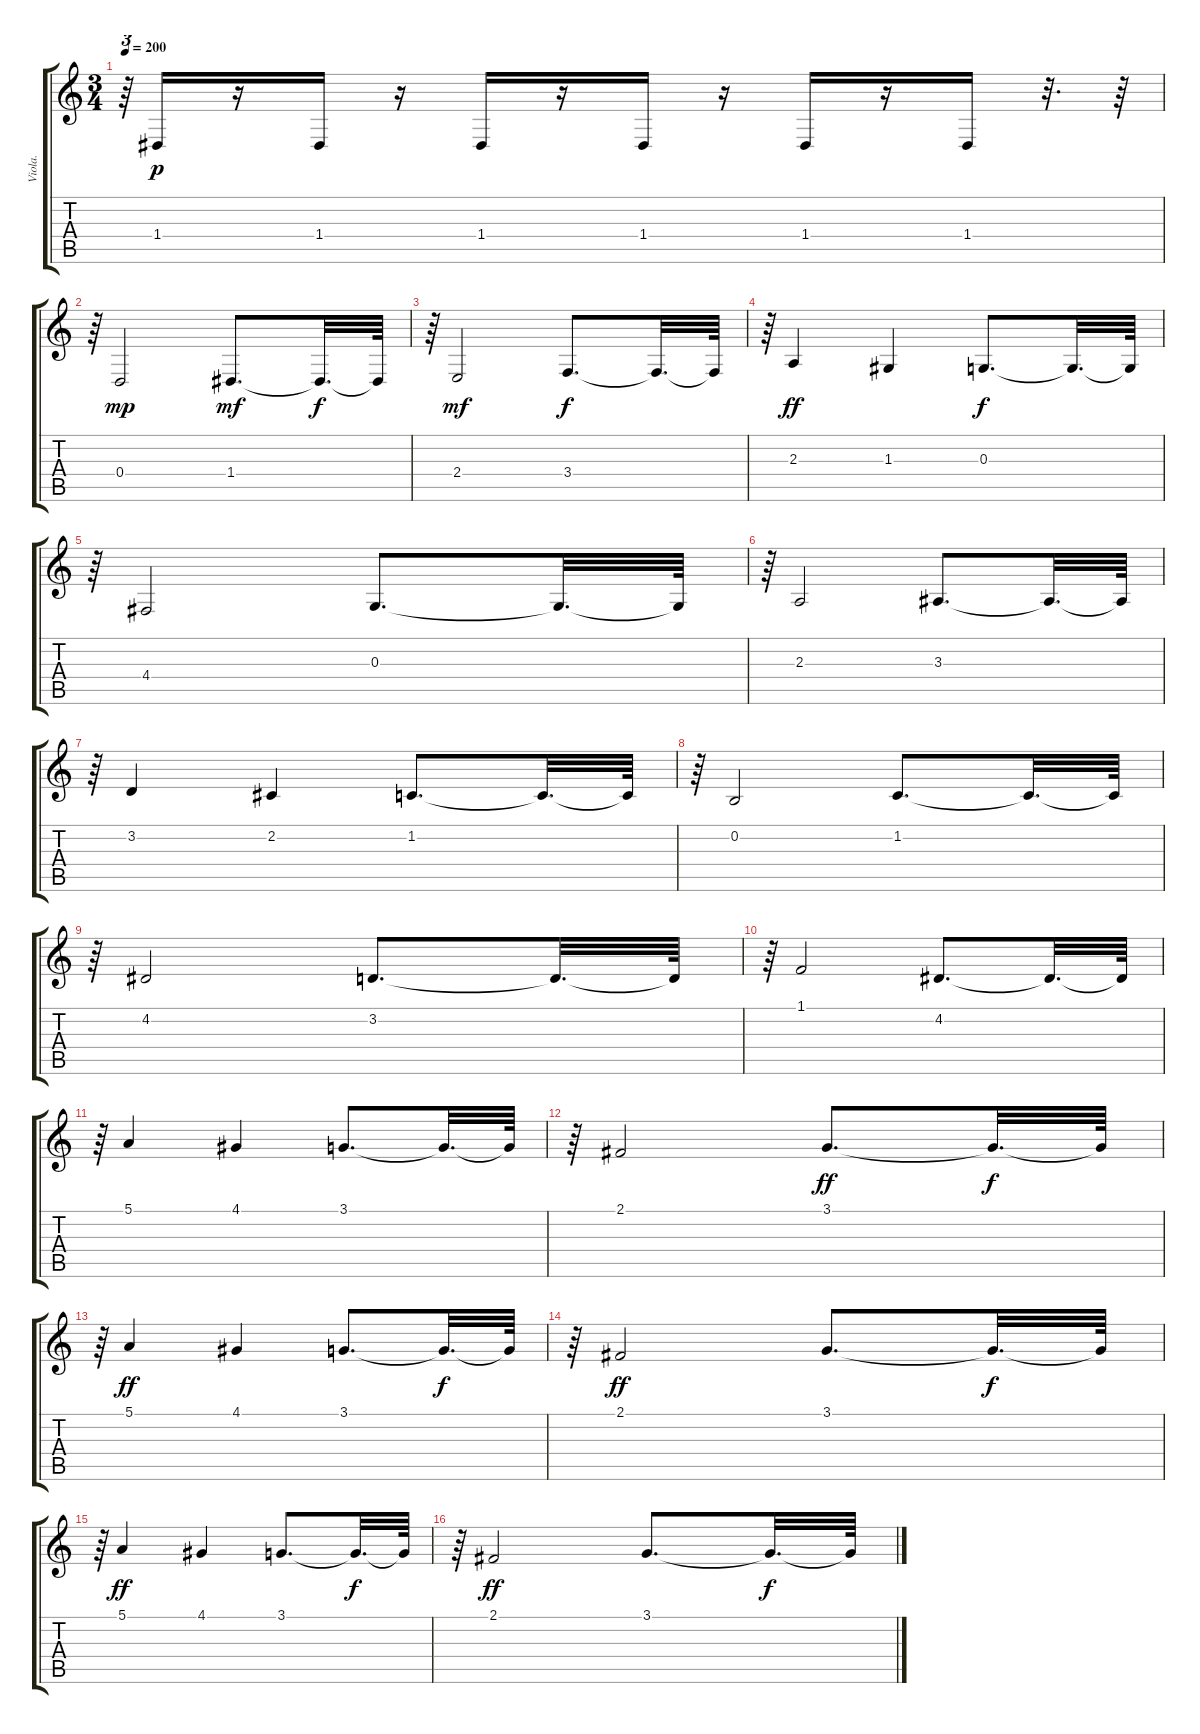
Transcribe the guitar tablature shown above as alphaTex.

\track ("Viola." "Viola.") {instrument stringensemble2}
\staff {score tabs}
\tuning (E4 B3 G3 D3 A2 E2) {hide}
\ts (3 4)
\tempo 200
\clef g2
\ks c
r.64{tu (3 2) dy p} 1.4.16 r.16 1.4.16 r.16 1.4.16 r.16 1.4.16 r.16 1.4.16 r.16 1.4.16 r.32{d} r.64 |
r.64{tu (3 2)} 0.4.2{dy mp instrument stringensemble2} 1.4.8{d dy mf} 1.4{t}.32{d dy f} 1.4{t}.64 |
r.64{tu (3 2)} 2.4.2{dy mf} 3.4.8{d dy f} 3.4{t}.32{d} 3.4{t}.64 |
r.64{tu (3 2)} 2.3.4{dy ff} 1.3.4 0.3.8{d dy f} 0.3{t}.32{d} 0.3{t}.64 |
r.64{tu (3 2)} 4.4.2 0.3.8{d} 0.3{t}.32{d} 0.3{t}.64 |
r.64{tu (3 2)} 2.3.2 3.3.8{d} 3.3{t}.32{d} 3.3{t}.64 |
r.64{tu (3 2)} 3.2.4 2.2.4 1.2.8{d} 1.2{t}.32{d} 1.2{t}.64 |
r.64{tu (3 2)} 0.2.2 1.2.8{d} 1.2{t}.32{d} 1.2{t}.64 |
r.64{tu (3 2)} 4.2.2 3.2.8{d} 3.2{t}.32{d} 3.2{t}.64 |
r.64{tu (3 2)} 1.1.2 4.2.8{d} 4.2{t}.32{d} 4.2{t}.64 |
r.64{tu (3 2)} 5.1.4 4.1.4 3.1.8{d} 3.1{t}.32{d} 3.1{t}.64 |
r.64{tu (3 2)} 2.1.2 3.1.8{d dy ff} 3.1{t}.32{d dy f} 3.1{t}.64 |
r.64{tu (3 2)} 5.1.4{dy ff} 4.1.4 3.1.8{d} 3.1{t}.32{d dy f} 3.1{t}.64 |
r.64{tu (3 2)} 2.1.2{dy ff} 3.1.8{d} 3.1{t}.32{d dy f} 3.1{t}.64 |
r.64{tu (3 2)} 5.1.4{dy ff} 4.1.4 3.1.8{d} 3.1{t}.32{d dy f} 3.1{t}.64 |
r.64{tu (3 2)} 2.1.2{dy ff} 3.1.8{d} 3.1{t}.32{d dy f} 3.1{t}.64
